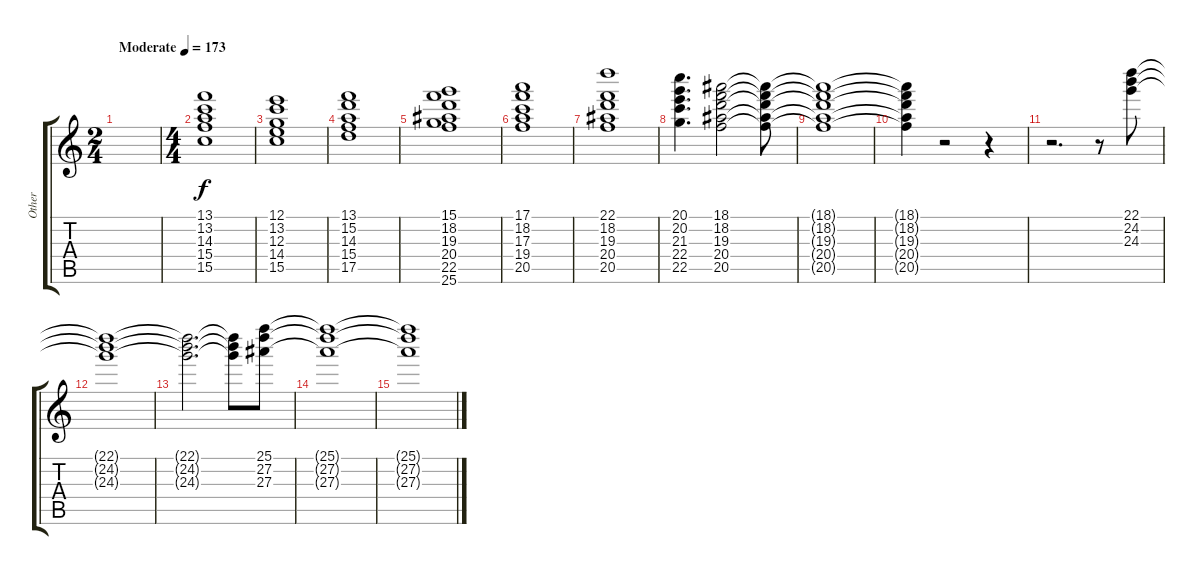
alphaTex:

\track ("Other" "Other") {instrument acousticguitarsteel}
\staff {score tabs}
\tuning (E4 B3 G3 D3 A2 E2) {hide}
\ts (2 4)
\tempo (173 "Moderate")
\clef g2
\ks c
|
\ts (4 4)
(13.1 13.2 14.3 15.4 15.5).1{instrument choiraahs} |
(12.1 13.2 12.3 14.4 15.5).1 |
(13.1 15.2 14.3 15.4 17.5).1 |
(15.1 18.2 19.3 20.4 22.5 25.6).1 |
(17.1 18.2 17.3 19.4 20.5).1 |
(22.1 18.2 19.3 20.4 20.5).1 |
(20.1 20.2 21.3 22.4 22.5).4{d} (18.1 18.2 19.3 20.4 20.5).2 (18.1{t} 18.2{t} 19.3{t} 20.4{t} 20.5{t}).8{dy f} |
(18.1{t} 18.2{t} 19.3{t} 20.4{t} 20.5{t}).1 |
(18.1{t} 18.2{t} 19.3{t} 20.4{t} 20.5{t}).4 r.2 r.4 |
r.2{d instrument drawbarorgan} r.8 (22.1 24.2 24.3).8 |
(22.1{t} 24.2{t} 24.3{t}).1 |
(22.1{t} 24.2{t} 24.3{t}).2{d} (22.1{t} 24.2{t} 24.3{t}).8 (25.1 27.2 27.3).8 |
(25.1{t} 27.2{t} 27.3{t}).1 |
(25.1{t} 27.2{t} 27.3{t}).1
